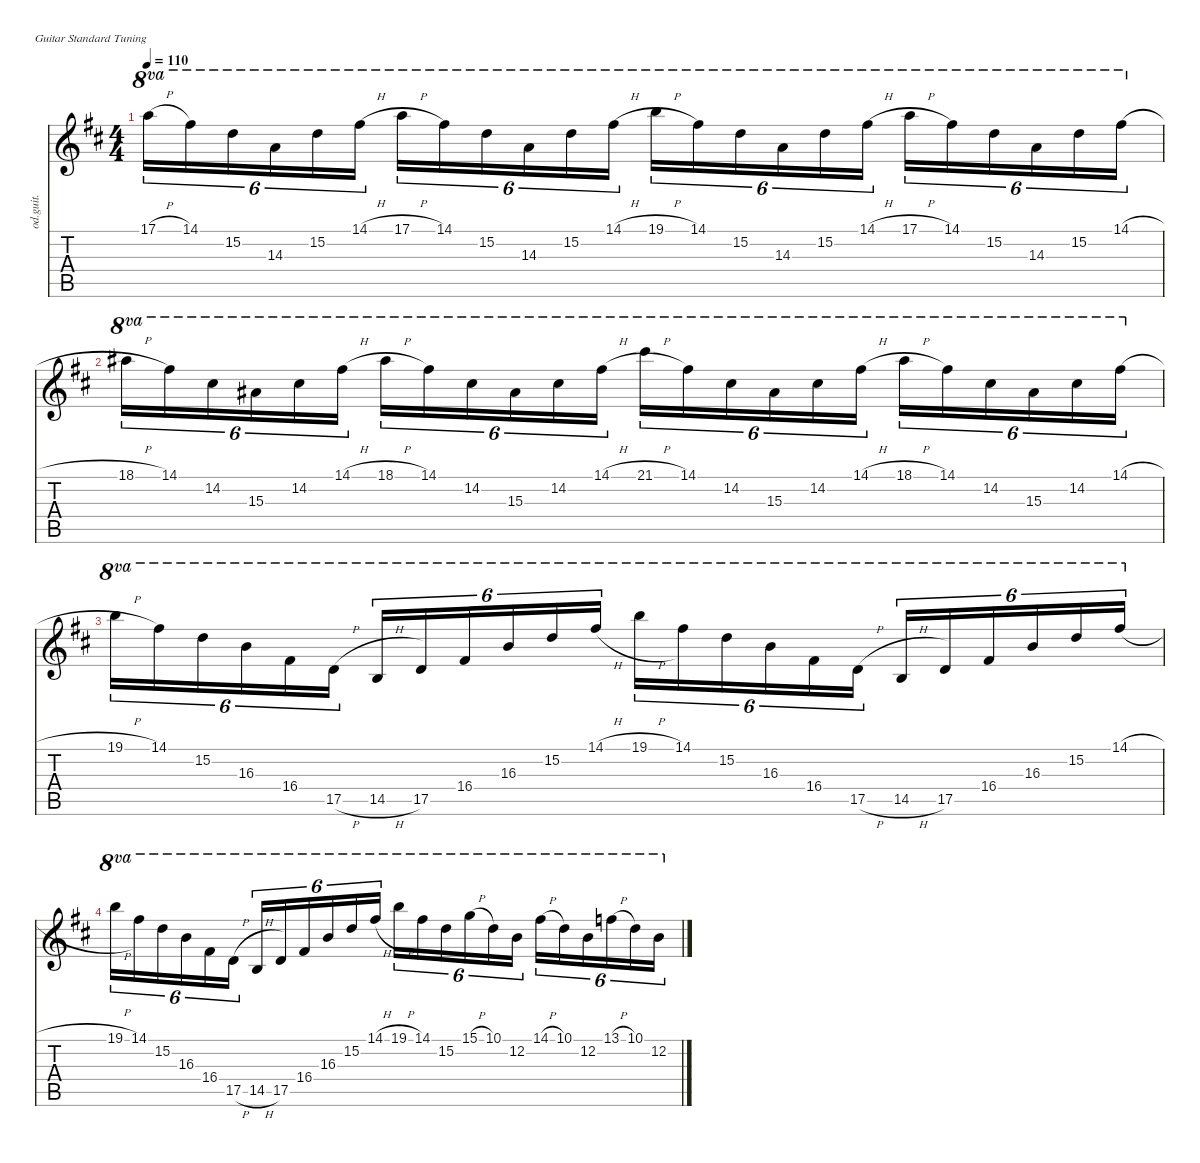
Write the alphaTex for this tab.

\defaultSystemsLayout 4
\hideDynamics
\bracketExtendMode nobrackets
\track ("Jason Lead" "od.guit.") {solo instrument overdrivenguitar}
\staff {score tabs}
\tuning (E4 B3 G3 D3 A2 E2)
\ts (4 4)
\tempo 110
\clef g2
\ks bminor
17.1{h acc forcenatural}.16{tu (6 4) ot 8va dy f beam Down} 14.1{acc #}.16{tu (6 4) ot 8va beam Down} 15.2{acc forcenatural}.16{tu (6 4) ot 8va beam Down} 14.3{acc forcenatural}.16{tu (6 4) ot 8va beam Down} 15.2{acc forcenatural}.16{tu (6 4) ot 8va beam Down} 14.1{h acc #}.16{tu (6 4) ot 8va beam Down} 17.1{h acc forcenatural}.16{tu (6 4) ot 8va beam Down} 14.1{acc #}.16{tu (6 4) ot 8va beam Down} 15.2{acc forcenatural}.16{tu (6 4) ot 8va beam Down} 14.3{acc forcenatural}.16{tu (6 4) ot 8va beam Down} 15.2{acc forcenatural}.16{tu (6 4) ot 8va beam Down} 14.1{h acc #}.16{tu (6 4) ot 8va beam Down} 19.1{h acc forcenatural}.16{tu (6 4) ot 8va beam Down} 14.1{acc #}.16{tu (6 4) ot 8va beam Down} 15.2{acc forcenatural}.16{tu (6 4) ot 8va beam Down} 14.3{acc forcenatural}.16{tu (6 4) ot 8va beam Down} 15.2{acc forcenatural}.16{tu (6 4) ot 8va beam Down} 14.1{h acc #}.16{tu (6 4) ot 8va beam Down} 17.1{h acc forcenatural}.16{tu (6 4) ot 8va beam Down} 14.1{acc #}.16{tu (6 4) ot 8va beam Down} 15.2{acc forcenatural}.16{tu (6 4) ot 8va beam Down} 14.3{acc forcenatural}.16{tu (6 4) ot 8va beam Down} 15.2{acc forcenatural}.16{tu (6 4) ot 8va beam Down} 14.1{h acc #}.16{tu (6 4) ot 8va beam Down} |
18.1{h acc #}.16{tu (6 4) ot 8va beam Down} 14.1{acc #}.16{tu (6 4) ot 8va beam Down} 14.2{acc #}.16{tu (6 4) ot 8va beam Down} 15.3{acc #}.16{tu (6 4) ot 8va beam Down} 14.2{acc #}.16{tu (6 4) ot 8va beam Down} 14.1{h acc #}.16{tu (6 4) ot 8va beam Down} 18.1{h acc #}.16{tu (6 4) ot 8va beam Down} 14.1{acc #}.16{tu (6 4) ot 8va beam Down} 14.2{acc #}.16{tu (6 4) ot 8va beam Down} 15.3{acc #}.16{tu (6 4) ot 8va beam Down} 14.2{acc #}.16{tu (6 4) ot 8va beam Down} 14.1{h acc #}.16{tu (6 4) ot 8va beam Down} 21.1{h acc #}.16{tu (6 4) ot 8va beam Down} 14.1{acc #}.16{tu (6 4) ot 8va beam Down} 14.2{acc #}.16{tu (6 4) ot 8va beam Down} 15.3{acc #}.16{tu (6 4) ot 8va beam Down} 14.2{acc #}.16{tu (6 4) ot 8va beam Down} 14.1{h acc #}.16{tu (6 4) ot 8va beam Down} 18.1{h acc #}.16{tu (6 4) ot 8va beam Down} 14.1{acc #}.16{tu (6 4) ot 8va beam Down} 14.2{acc #}.16{tu (6 4) ot 8va beam Down} 15.3{acc #}.16{tu (6 4) ot 8va beam Down} 14.2{acc #}.16{tu (6 4) ot 8va beam Down} 14.1{h acc #}.16{tu (6 4) ot 8va beam Down} |
19.1{h acc forcenatural}.16{tu (6 4) ot 8va beam Down} 14.1{acc #}.16{tu (6 4) ot 8va beam Down} 15.2{acc forcenatural}.16{tu (6 4) ot 8va beam Down} 16.3{acc forcenatural}.16{tu (6 4) ot 8va beam Down} 16.4{acc #}.16{tu (6 4) ot 8va beam Down} 17.5{h acc forcenatural}.16{tu (6 4) ot 8va beam Down} 14.5{h acc forcenatural}.16{tu (6 4) ot 8va beam Up} 17.5{acc forcenatural}.16{tu (6 4) ot 8va beam Up} 16.4{acc #}.16{tu (6 4) ot 8va beam Up} 16.3{acc forcenatural}.16{tu (6 4) ot 8va beam Up} 15.2{acc forcenatural}.16{tu (6 4) ot 8va beam Up} 14.1{h acc #}.16{tu (6 4) ot 8va beam Up} 19.1{h acc forcenatural}.16{tu (6 4) ot 8va beam Down} 14.1{acc #}.16{tu (6 4) ot 8va beam Down} 15.2{acc forcenatural}.16{tu (6 4) ot 8va beam Down} 16.3{acc forcenatural}.16{tu (6 4) ot 8va beam Down} 16.4{acc #}.16{tu (6 4) ot 8va beam Down} 17.5{h acc forcenatural}.16{tu (6 4) ot 8va beam Down} 14.5{h acc forcenatural}.16{tu (6 4) ot 8va beam Up} 17.5{acc forcenatural}.16{tu (6 4) ot 8va beam Up} 16.4{acc #}.16{tu (6 4) ot 8va beam Up} 16.3{acc forcenatural}.16{tu (6 4) ot 8va beam Up} 15.2{acc forcenatural}.16{tu (6 4) ot 8va beam Up} 14.1{h acc #}.16{tu (6 4) ot 8va beam Up} |
19.1{h acc forcenatural}.16{tu (6 4) ot 8va beam Down} 14.1{acc #}.16{tu (6 4) ot 8va beam Down} 15.2{acc forcenatural}.16{tu (6 4) ot 8va beam Down} 16.3{acc forcenatural}.16{tu (6 4) ot 8va beam Down} 16.4{acc #}.16{tu (6 4) ot 8va beam Down} 17.5{h acc forcenatural}.16{tu (6 4) ot 8va beam Down} 14.5{h acc forcenatural}.16{tu (6 4) ot 8va beam Up} 17.5{acc forcenatural}.16{tu (6 4) ot 8va beam Up} 16.4{acc #}.16{tu (6 4) ot 8va beam Up} 16.3{acc forcenatural}.16{tu (6 4) ot 8va beam Up} 15.2{acc forcenatural}.16{tu (6 4) ot 8va beam Up} 14.1{h acc #}.16{tu (6 4) ot 8va beam Up} 19.1{h acc forcenatural}.16{tu (6 4) ot 8va beam Down} 14.1{acc #}.16{tu (6 4) ot 8va beam Down} 15.2{acc forcenatural}.16{tu (6 4) ot 8va beam Down} 15.1{h acc forcenatural}.16{tu (6 4) ot 8va beam Down} 10.1{acc forcenatural}.16{tu (6 4) ot 8va beam Down} 12.2{acc forcenatural}.16{tu (6 4) ot 8va beam Down} 14.1{h acc #}.16{tu (6 4) ot 8va beam Down} 10.1{acc forcenatural}.16{tu (6 4) ot 8va beam Down} 12.2{acc forcenatural}.16{tu (6 4) ot 8va beam Down} 13.1{h acc forcenatural}.16{tu (6 4) ot 8va beam Down} 10.1{acc forcenatural}.16{tu (6 4) ot 8va beam Down} 12.2{acc forcenatural}.16{tu (6 4) ot 8va beam Down}
